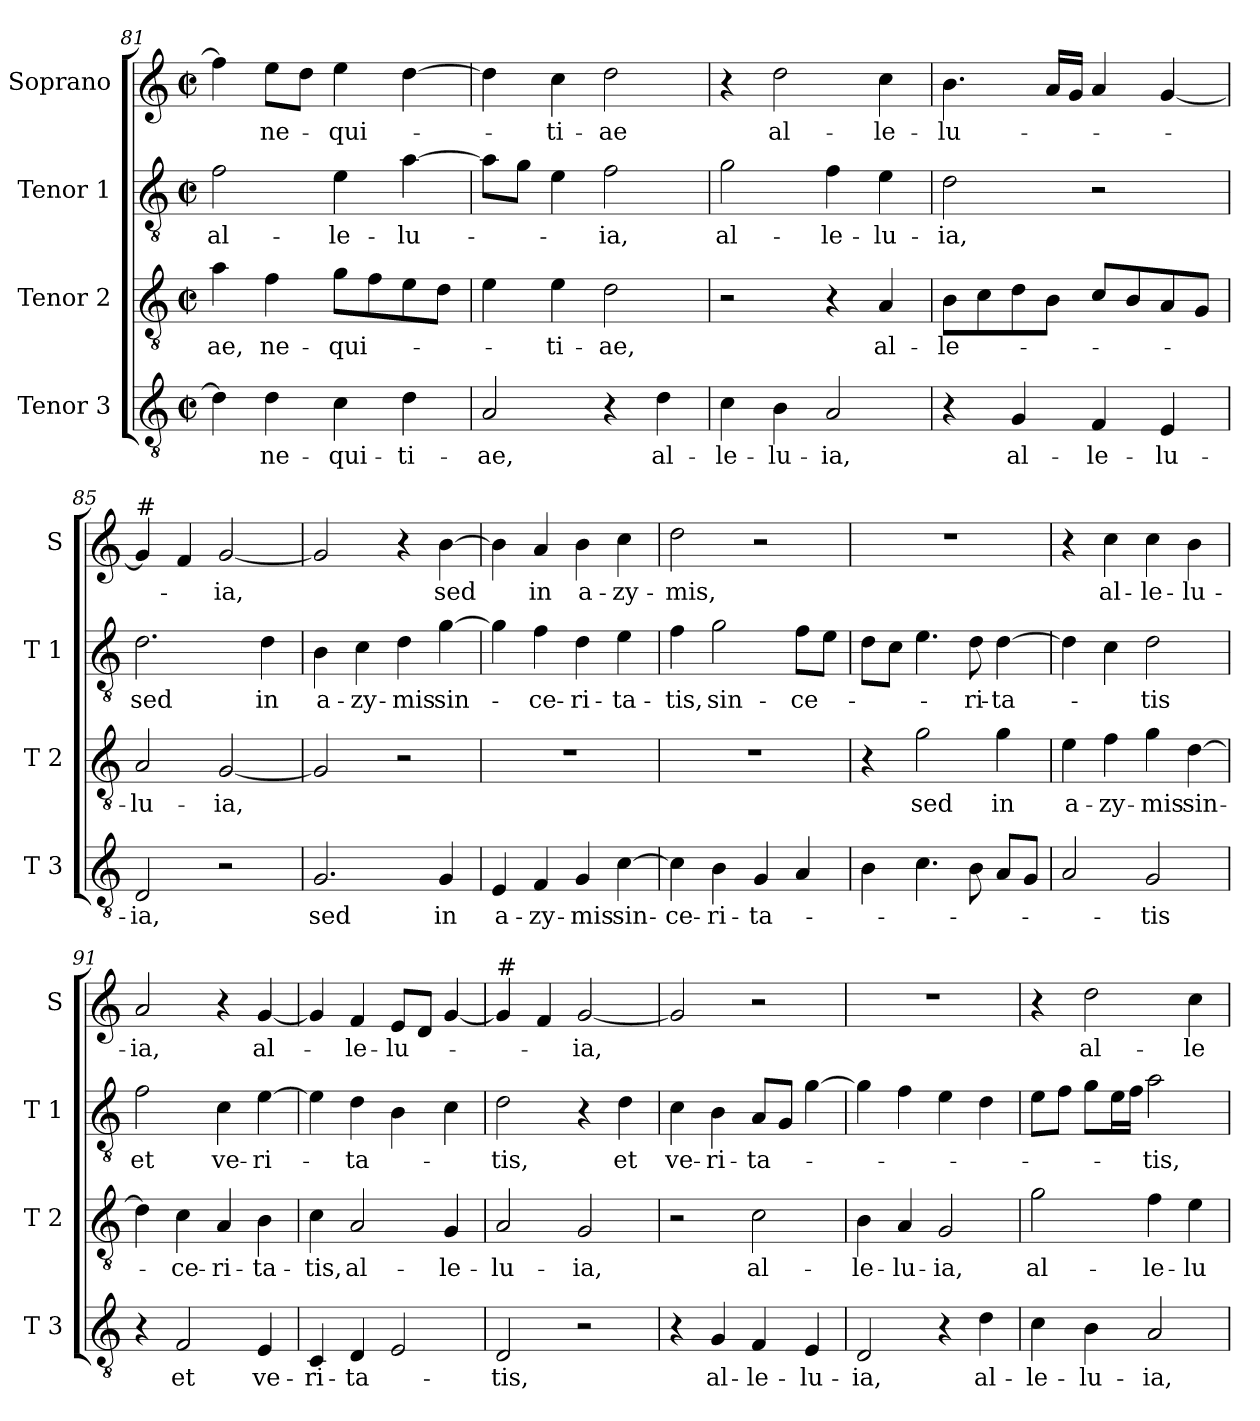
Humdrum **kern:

**kern	**text	**kern	**text	**kern	**text	**kern	**text
*part4	*part4	*part3	*part3	*part2	*part2	*part1	*part1
*staff4	*staff4	*staff3	*staff3	*staff2	*staff2	*staff1	*staff1
*I"Tenor 3	*	*I"Tenor 2	*	*I"Tenor 1	*	*I"Soprano	*
*I'T 3	*	*I'T 2	*	*I'T 1	*	*I'S	*
*clefGv2	*	*clefGv2	*	*clefGv2	*	*clefG2	*
*k[]	*	*k[]	*	*k[]	*	*k[]	*
*C:	*	*C:	*	*C:	*	*C:	*
*M2/2	*	*M2/2	*	*M2/2	*	*M2/2	*
*met(c|)	*	*met(c|)	*	*met(c|)	*	*met(c|)	*
=81	=81	=81	=81	=81	=81	=81	=81
!	!	!	!LO:LY:b	!	!LO:LY:b	!	!
4d\]	.	4a\	-ae,	2f\	al-	4ff\]	.
!	!LO:LY:b	!	!LO:LY:b	!	!	!	!LO:LY:b
4d\	ne-	4f\	ne-	.	.	8ee\L	ne-
.	.	.	.	.	.	8dd\J	.
!	!LO:LY:b	!	!LO:LY:b	!	!LO:LY:b	!	!LO:LY:b
4c\	-qui-	8g\L	-qui-	4e\	-le-	4ee\	-qui-
.	.	8f\	.	.	.	.	.
!	!LO:LY:b	!	!	!	!LO:LY:b	!	!
4d\	-ti-	8e\	.	[4a\	-lu-	[4dd\	.
.	.	8d\J	.	.	.	.	.
=82	=82	=82	=82	=82	=82	=82	=82
!	!LO:LY:b	!	!	!	!	!	!
2A/	-ae,	4e\	.	8a\L]	.	4dd\]	.
.	.	.	.	8g\J	.	.	.
!	!	!	!LO:LY:b	!	!	!	!LO:LY:b
.	.	4e\	-ti-	4e\	.	4cc\	-ti-
!	!	!	!LO:LY:b	!	!LO:LY:b	!	!LO:LY:b
4r	.	2d\	-ae,	2f\	-ia,	2dd\	-ae
!	!LO:LY:b	!	!	!	!	!	!
4d\	al-	.	.	.	.	.	.
=83	=83	=83	=83	=83	=83	=83	=83
!	!LO:LY:b	!	!	!	!LO:LY:b	!	!
4c\	-le-	2r	.	2g\	al-	4r	.
!	!LO:LY:b	!	!	!	!	!	!LO:LY:b
4B\	-lu-	.	.	.	.	2dd\	al-
!	!LO:LY:b	!	!	!	!LO:LY:b	!	!
2A/	-ia,	4r	.	4f\	-le-	.	.
!	!	!	!LO:LY:b	!	!LO:LY:b	!	!LO:LY:b
.	.	4A/	al-	4e\	-lu-	4cc\	-le-
!!LO:LB:g=z
=84	=84	=84	=84	=84	=84	=84	=84
!	!	!	!LO:LY:b	!	!LO:LY:b	!	!LO:LY:b
4r	.	8B\L	-le-	2d\	-ia,	4.b\	-lu-
.	.	8c\	.	.	.	.	.
!	!LO:LY:b	!	!	!	!	!	!
4G/	al-	8d\	.	.	.	.	.
.	.	8B\J	.	.	.	16a/LL	.
.	.	.	.	.	.	16g/JJ	.
!	!LO:LY:b	!	!	!	!	!	!
4F/	-le-	8c/L	.	2r	.	4a/	.
.	.	8B/	.	.	.	.	.
!	!LO:LY:b	!	!	!	!	!	!
4E/	-lu-	8A/	.	.	.	[4g/	.
.	.	8G/J	.	.	.	.	.
=85	=85	=85	=85	=85	=85	=85	=85
!	!	!	!	!	!	!LO:TX:a:t=#	!
!	!LO:LY:b	!	!LO:LY:b	!	!LO:LY:b	!	!
2D/	-ia,	2A/	-lu-	2.d\	sed	4g/]	.
.	.	.	.	.	.	4f/	.
!	!	!	!LO:LY:b	!	!	!	!LO:LY:b
2r	.	[2G/	-ia,	.	.	[2g/	-ia,
!	!	!	!	!	!LO:LY:b	!	!
.	.	.	.	4d\	in	.	.
=86	=86	=86	=86	=86	=86	=86	=86
!	!LO:LY:b	!	!	!	!LO:LY:b	!	!
2.G/	sed	2G/]	.	4B\	a-	2g/]	.
!	!	!	!	!	!LO:LY:b	!	!
.	.	.	.	4c\	-zy-	.	.
!	!	!	!	!	!LO:LY:b	!	!
.	.	2r	.	4d\	-mis	4r	.
!	!LO:LY:b	!	!	!	!LO:LY:b	!	!LO:LY:b
4G/	in	.	.	[4g\	sin-	[4b\	sed
=87	=87	=87	=87	=87	=87	=87	=87
!	!LO:LY:b	!	!	!	!	!	!
4E/	a-	1r	.	4g\]	.	4b\]	.
!	!LO:LY:b	!	!	!	!LO:LY:b	!	!LO:LY:b
4F/	-zy-	.	.	4f\	-ce-	4a/	in
!	!LO:LY:b	!	!	!	!LO:LY:b	!	!LO:LY:b
4G/	-mis	.	.	4d\	-ri-	4b\	a-
!	!LO:LY:b	!	!	!	!LO:LY:b	!	!LO:LY:b
[4c\	sin-	.	.	4e\	-ta-	4cc\	-zy-
=88	=88	=88	=88	=88	=88	=88	=88
!	!LO:LY:b	!	!	!	!LO:LY:b	!	!LO:LY:b
4c\]	-ce-	1r	.	4f\	-tis,	2dd\	-mis,
!	!LO:LY:b	!	!	!	!LO:LY:b	!	!
4B\	-ri-	.	.	2g\	sin-	.	.
!	!LO:LY:b	!	!	!	!	!	!
4G/	-ta-	.	.	.	.	2r	.
!	!	!	!	!	!LO:LY:b	!	!
4A/	.	.	.	8f\L	-ce-	.	.
.	.	.	.	8e\J	.	.	.
=89	=89	=89	=89	=89	=89	=89	=89
4B\	.	4r	.	8d\L	.	1r	.
.	.	.	.	8c\J	.	.	.
!	!	!	!LO:LY:b	!	!	!	!
4.c\	.	2g\	sed	4.e\	.	.	.
!	!	!	!	!	!LO:LY:b	!	!
8B\	.	.	.	8d\	-ri-	.	.
!	!	!	!LO:LY:b	!	!LO:LY:b	!	!
8A/L	.	4g\	in	[4d\	-ta-	.	.
8G/J	.	.	.	.	.	.	.
!!LO:LB:g=z
=90	=90	=90	=90	=90	=90	=90	=90
!	!	!	!LO:LY:b	!	!	!	!
2A/	.	4e\	a-	4d\]	.	4r	.
!	!	!	!LO:LY:b	!	!	!	!LO:LY:b
.	.	4f\	-zy-	4c\	.	4cc\	al-
!	!LO:LY:b	!	!LO:LY:b	!	!LO:LY:b	!	!LO:LY:b
2G/	-tis	4g\	-mis	2d\	-tis	4cc\	-le-
!	!	!	!LO:LY:b	!	!	!	!LO:LY:b
.	.	[4d\	sin-	.	.	4b\	-lu-
=91	=91	=91	=91	=91	=91	=91	=91
!	!	!	!	!	!LO:LY:b	!	!LO:LY:b
4r	.	4d\]	.	2f\	et	2a/	-ia,
!	!LO:LY:b	!	!LO:LY:b	!	!	!	!
2F/	et	4c\	-ce-	.	.	.	.
!	!	!	!LO:LY:b	!	!LO:LY:b	!	!
.	.	4A/	-ri-	4c\	ve-	4r	.
!	!LO:LY:b	!	!LO:LY:b	!	!LO:LY:b	!	!LO:LY:b
4E/	ve-	4B\	-ta-	[4e\	-ri-	[4g/	al-
=92	=92	=92	=92	=92	=92	=92	=92
!	!LO:LY:b	!	!LO:LY:b	!	!	!	!
4C/	-ri-	4c\	-tis,	4e\]	.	4g/]	.
!	!LO:LY:b	!	!LO:LY:b	!	!LO:LY:b	!	!LO:LY:b
4D/	-ta-	2A/	al-	4d\	-ta-	4f/	-le-
!	!	!	!	!	!	!	!LO:LY:b
2E/	.	.	.	4B\	.	8e/L	-lu-
.	.	.	.	.	.	8d/J	.
!	!	!	!LO:LY:b	!	!	!	!
.	.	4G/	-le-	4c\	.	[4g/	.
=93	=93	=93	=93	=93	=93	=93	=93
!	!	!	!	!	!	!LO:TX:a:t=#	!
!	!LO:LY:b	!	!LO:LY:b	!	!LO:LY:b	!	!
2D/	-tis,	2A/	-lu-	2d\	-tis,	4g/]	.
.	.	.	.	.	.	4f/	.
!	!	!	!LO:LY:b	!	!	!	!LO:LY:b
2r	.	2G/	-ia,	4r	.	[2g/	-ia,
!	!	!	!	!	!LO:LY:b	!	!
.	.	.	.	4d\	et	.	.
=94	=94	=94	=94	=94	=94	=94	=94
!	!	!	!	!	!LO:LY:b	!	!
4r	.	2r	.	4c\	ve-	2g/]	.
!	!LO:LY:b	!	!	!	!LO:LY:b	!	!
4G/	al-	.	.	4B\	-ri-	.	.
!	!LO:LY:b	!	!LO:LY:b	!	!LO:LY:b	!	!
4F/	-le-	2c\	al-	8A/L	-ta-	2r	.
.	.	.	.	8G/J	.	.	.
!	!LO:LY:b	!	!	!	!	!	!
4E/	-lu-	.	.	[4g\	.	.	.
=95	=95	=95	=95	=95	=95	=95	=95
!	!LO:LY:b	!	!LO:LY:b	!	!	!	!
2D/	-ia,	4B\	-le-	4g\]	.	1r	.
!	!	!	!LO:LY:b	!	!	!	!
.	.	4A/	-lu-	4f\	.	.	.
!	!	!	!LO:LY:b	!	!	!	!
4r	.	2G/	-ia,	4e\	.	.	.
!	!LO:LY:b	!	!	!	!	!	!
4d\	al-	.	.	4d\	.	.	.
!!LO:LB:g=z
=96	=96	=96	=96	=96	=96	=96	=96
!	!LO:LY:b	!	!LO:LY:b	!	!	!	!
4c\	-le-	2g\	al-	8e\L	.	4r	.
.	.	.	.	8f\J	.	.	.
!	!LO:LY:b	!	!	!	!	!	!LO:LY:b
4B\	-lu-	.	.	8g\L	.	2dd\	al-
.	.	.	.	16e\L	.	.	.
.	.	.	.	16f\JJ	.	.	.
!	!LO:LY:b	!	!LO:LY:b	!	!LO:LY:b	!	!
2A/	-ia,	4f\	-le-	2a\	-tis,	.	.
!	!	!	!LO:LY:b	!	!	!	!LO:LY:b
.	.	4e\	-lu-	.	.	4cc\	-le-
=	=	=	=	=	=	=	=
*-	*-	*-	*-	*-	*-	*-	*-
